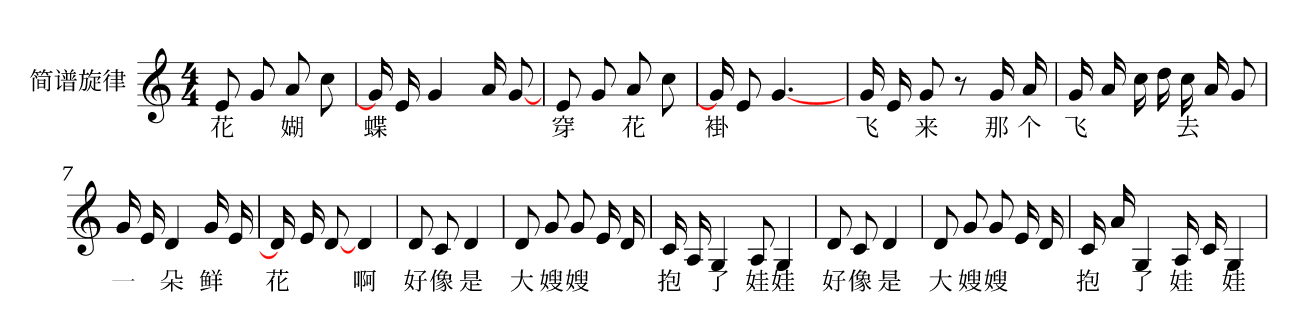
**kern	**text
*part1	*part1
*staff1	*staff1
*I"简谱旋律	*
*k[]	*
*M4/4	*
=1	=1
8e	花
8g	.
8a	媩
8cc	.
=2	=2
16g]	蝶
16e	.
4g	.
16a	.
[8g	.
=3	=3
8e	穿
8g	.
8a	花
8cc	.
=4	=4
16g]	褂
8e	.
!LO:N:vis=4.	!
[4..g	.
=5	=5
16g	飞
16e	.
8g	来
8r	.
16g	那
16a	个
=6	=6
16g	飞
16a	.
16cc	.
16dd	.
16cc	去
16a	.
8g	.
=7	=7
16g	一
16e	.
4d	朵
16g	鲜
16e	.
=8	=8
16d]	花
16e	.
!LO:N:vis=8	!
[8.d	.
4d	啊
=9	=9
8d	好
8c	像
4d	是
=10	=10
8d	大
8g	嫂
8g	嫂
16e	.
16d	.
=11	=11
16c	抱
16A	.
4G	了
8A	娃
4G	娃
=12	=12
8d	好
8c	像
4d	是
=13	=13
8d	大
8g	嫂
8g	嫂
16e	.
16d	.
=14	=14
16c	抱
16a	.
4G	了
16A	娃
16c	.
4G	娃
=	=
*-	*-
